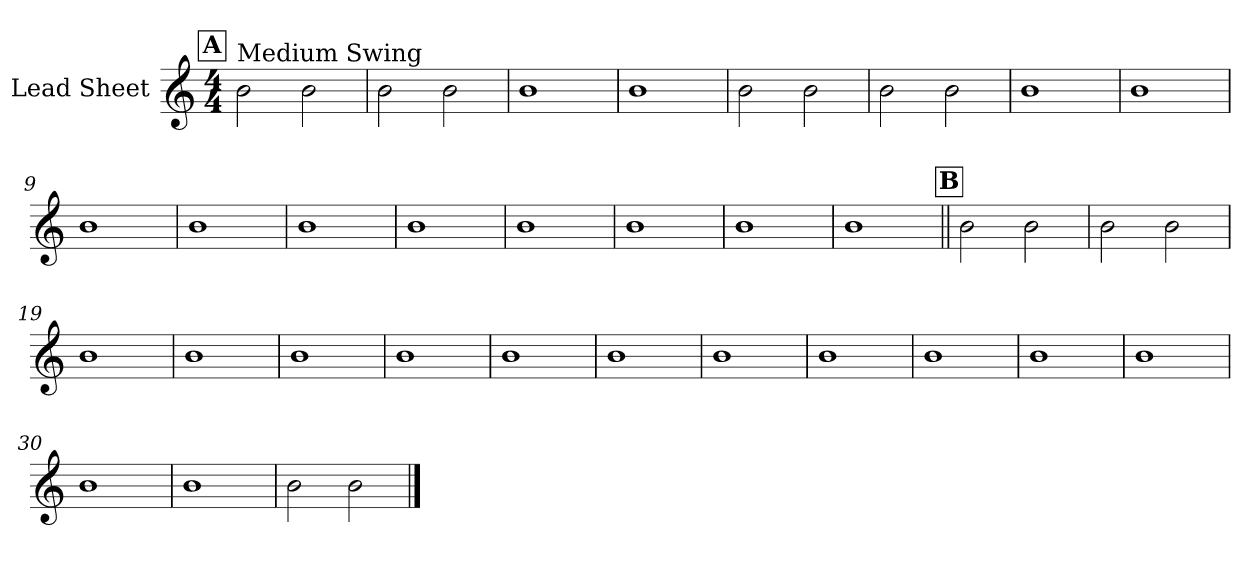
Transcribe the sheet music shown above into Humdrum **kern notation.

**kern
*part1
*staff1
*I"Lead Sheet
*clefG2
*k[]
*M4/4
!!LO:REH:place=s1:a:fs=14:t=A
=1
!LO:TX:a:t=Medium Swing
2b\
2b\
=2
2b\
2b\
=3
1b
=4
1b
!!LO:LB:g=z
=5
2b\
2b\
=6
2b\
2b\
=7
1b
=8
1b
!!LO:LB:g=z
=9
1b
=10
1b
=11
1b
=12
1b
!!LO:LB:g=z
=13
1b
=14
1b
=15
1b
=16
1b
!!LO:LB:g=z
!!LO:REH:place=s1:a:fs=14:t=B
=17||
2b\
2b\
=18
2b\
2b\
=19
1b
=20
1b
!!LO:LB:g=z
=21
1b
=22
1b
=23
1b
=24
1b
!!LO:LB:g=z
=25
1b
=26
1b
=27
1b
=28
1b
!!LO:LB:g=z
=29
1b
=30
1b
=31
1b
=32
2b\
2b\
==
*-
